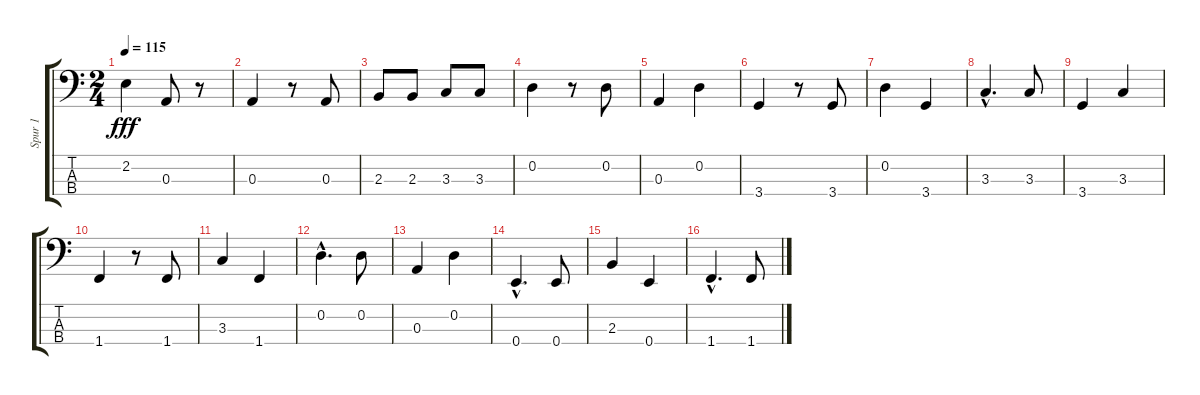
\track ("Spur 1" "Spur 1") {instrument electricbasspick}
\staff {score tabs}
\tuning (G2 D2 A1 E1) {hide}
\ts (2 4)
\tempo 115
\clef f4
\ks c
2.2.4{dy fff} 0.3.8 r.8 |
0.3.4 r.8 0.3.8 |
2.3.8 2.3.8 3.3.8 3.3.8 |
0.2.4 r.8 0.2.8 |
0.3.4 0.2.4 |
3.4.4 r.8 3.4.8 |
0.2.4 3.4.4 |
3.3{hac}.4{d} 3.3.8 |
3.4.4 3.3.4 |
1.4.4 r.8 1.4.8 |
3.3.4 1.4.4 |
0.2{hac}.4{d} 0.2.8 |
0.3.4 0.2.4 |
0.4{hac}.4{d} 0.4.8 |
2.3.4 0.4.4 |
1.4{hac}.4{d} 1.4.8
